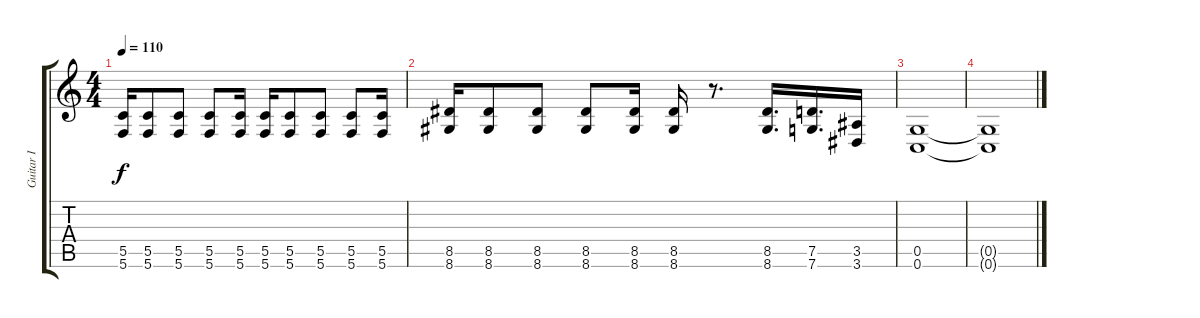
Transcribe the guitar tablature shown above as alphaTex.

\track ("Guitar I" "Guitar I") {instrument distortionguitar}
\staff {score tabs}
\tuning (D4 A3 F3 C3 G2 C2) {hide}
\ts (4 4)
\tempo 110
\clef g2
\ks c
(5.5 5.6).16{dy f} (5.5 5.6).8 (5.5 5.6).8 (5.5 5.6).8 (5.5 5.6).16 (5.5 5.6).16 (5.5 5.6).8 (5.5 5.6).8 (5.5 5.6).8 (5.5 5.6).16 |
(8.5 8.6).16 (8.5 8.6).8 (8.5 8.6).8 (8.5 8.6).8 (8.5 8.6).16 (8.5 8.6).16 r.8{d} (8.5 8.6).16{d} (7.5 7.6).16{d} (3.5 3.6).16 |
(0.5 0.6).1 |
(0.5{t} 0.6{t}).1
